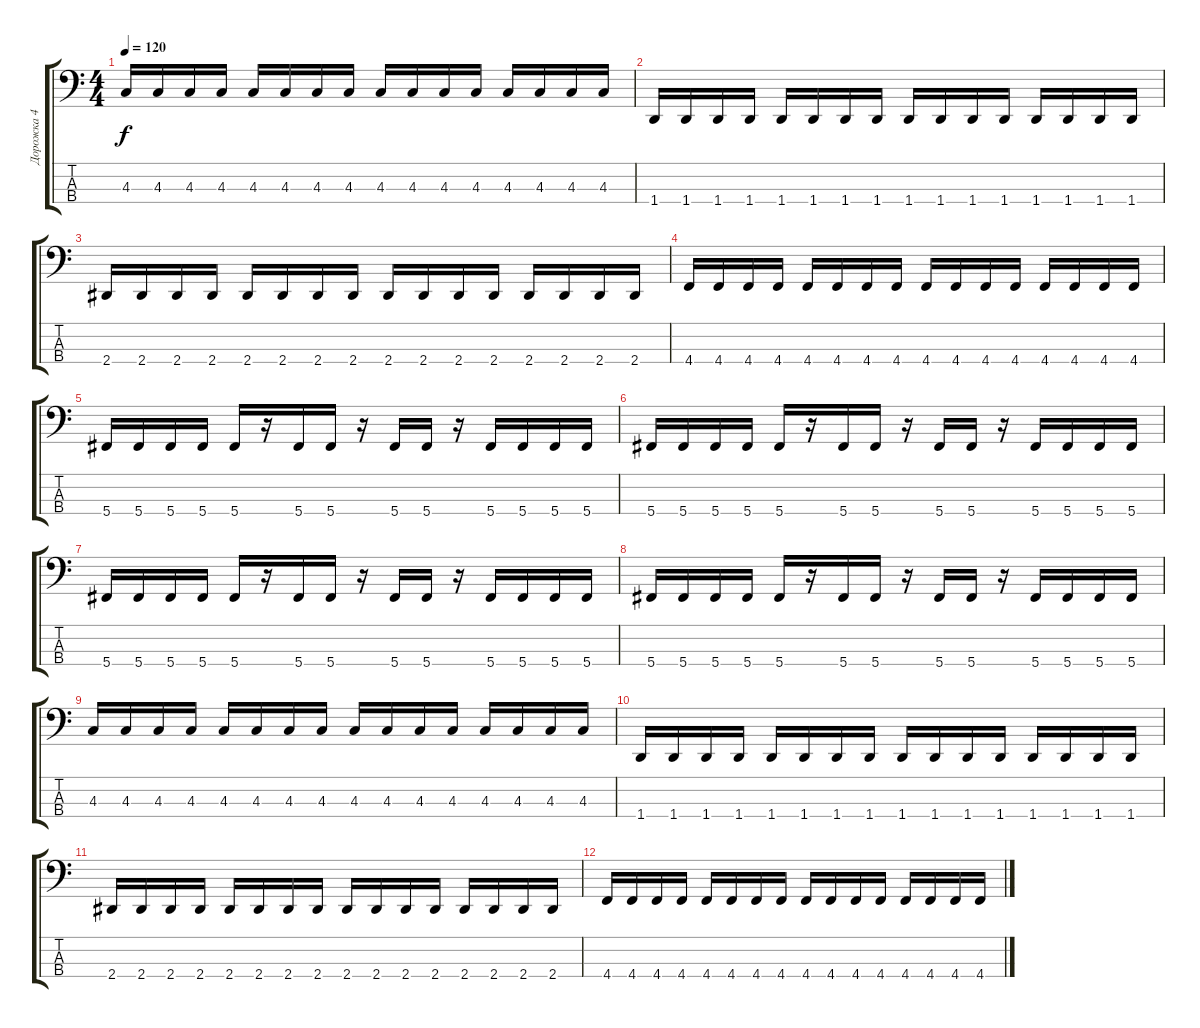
\track ("Дорожка 4" "Дорожка 4") {instrument electricbassfinger}
\staff {score tabs}
\tuning (F2 Db2 Ab1 Db1) {hide}
\ts (4 4)
\tempo 120
\clef f4
\ks c
4.3.16{dy f} 4.3.16 4.3.16 4.3.16 4.3.16 4.3.16 4.3.16 4.3.16 4.3.16 4.3.16 4.3.16 4.3.16 4.3.16 4.3.16 4.3.16 4.3.16 |
1.4.16 1.4.16 1.4.16 1.4.16 1.4.16 1.4.16 1.4.16 1.4.16 1.4.16 1.4.16 1.4.16 1.4.16 1.4.16 1.4.16 1.4.16 1.4.16 |
2.4.16 2.4.16 2.4.16 2.4.16 2.4.16 2.4.16 2.4.16 2.4.16 2.4.16 2.4.16 2.4.16 2.4.16 2.4.16 2.4.16 2.4.16 2.4.16 |
4.4.16 4.4.16 4.4.16 4.4.16 4.4.16 4.4.16 4.4.16 4.4.16 4.4.16 4.4.16 4.4.16 4.4.16 4.4.16 4.4.16 4.4.16 4.4.16 |
5.4.16 5.4.16 5.4.16 5.4.16 5.4.16 r.16 5.4.16 5.4.16 r.16 5.4.16 5.4.16 r.16 5.4.16 5.4.16 5.4.16 5.4.16 |
5.4.16 5.4.16 5.4.16 5.4.16 5.4.16 r.16 5.4.16 5.4.16 r.16 5.4.16 5.4.16 r.16 5.4.16 5.4.16 5.4.16 5.4.16 |
5.4.16 5.4.16 5.4.16 5.4.16 5.4.16 r.16 5.4.16 5.4.16 r.16 5.4.16 5.4.16 r.16 5.4.16 5.4.16 5.4.16 5.4.16 |
5.4.16 5.4.16 5.4.16 5.4.16 5.4.16 r.16 5.4.16 5.4.16 r.16 5.4.16 5.4.16 r.16 5.4.16 5.4.16 5.4.16 5.4.16 |
4.3.16 4.3.16 4.3.16 4.3.16 4.3.16 4.3.16 4.3.16 4.3.16 4.3.16 4.3.16 4.3.16 4.3.16 4.3.16 4.3.16 4.3.16 4.3.16 |
1.4.16 1.4.16 1.4.16 1.4.16 1.4.16 1.4.16 1.4.16 1.4.16 1.4.16 1.4.16 1.4.16 1.4.16 1.4.16 1.4.16 1.4.16 1.4.16 |
2.4.16 2.4.16 2.4.16 2.4.16 2.4.16 2.4.16 2.4.16 2.4.16 2.4.16 2.4.16 2.4.16 2.4.16 2.4.16 2.4.16 2.4.16 2.4.16 |
4.4.16 4.4.16 4.4.16 4.4.16 4.4.16 4.4.16 4.4.16 4.4.16 4.4.16 4.4.16 4.4.16 4.4.16 4.4.16 4.4.16 4.4.16 4.4.16
